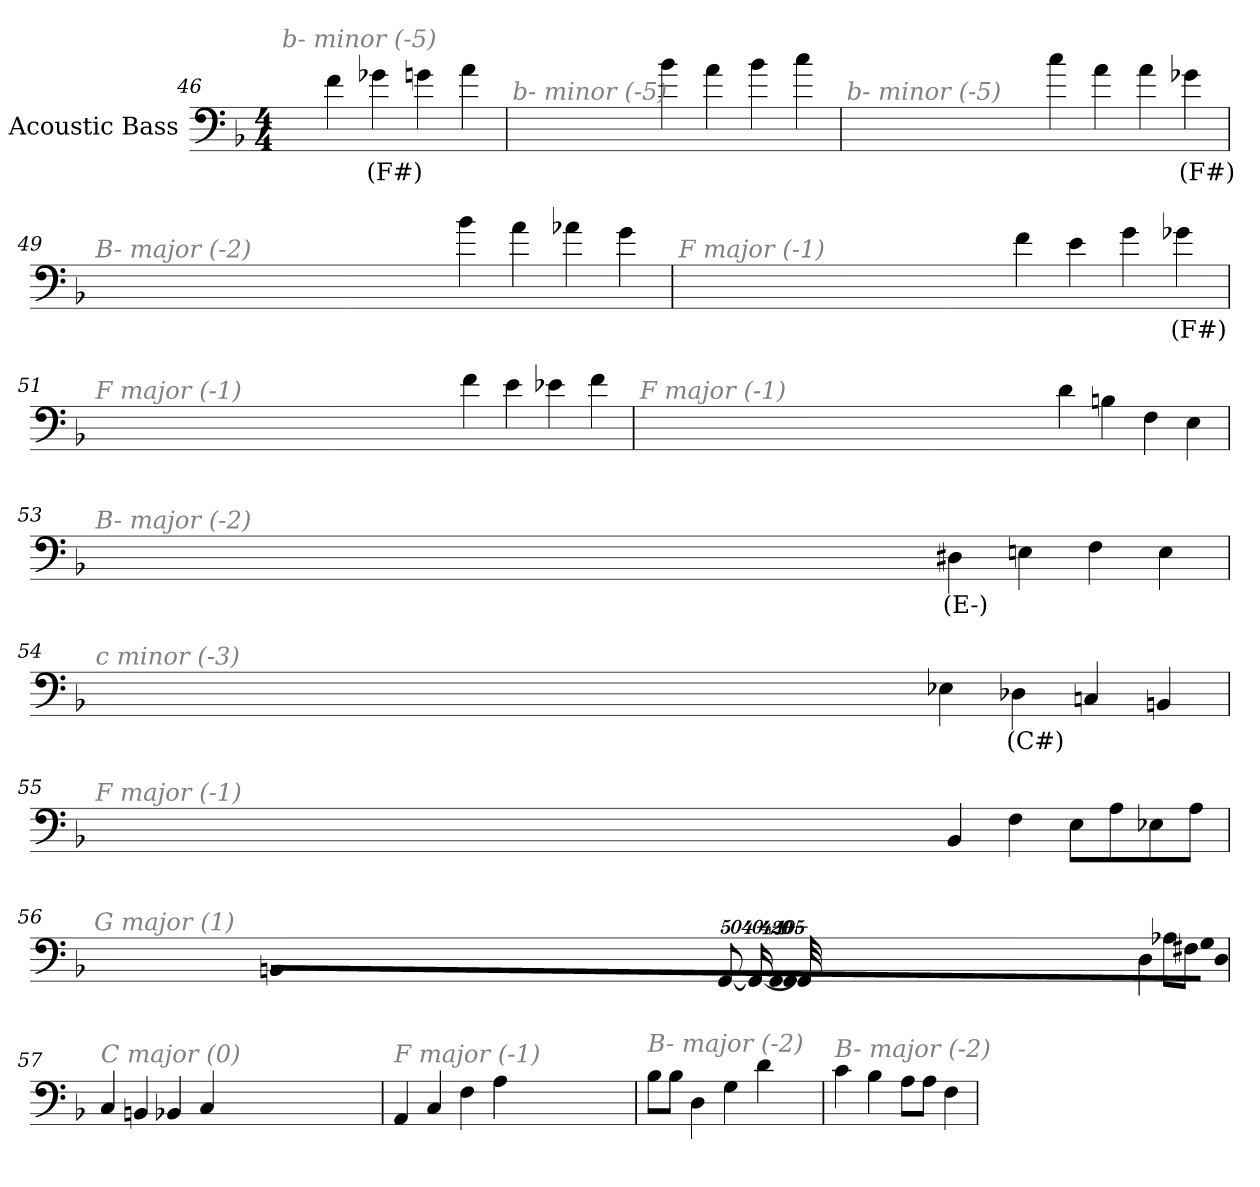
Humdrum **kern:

**kern	**text
*part1	*part1
*staff1	*staff1
*I"Acoustic Bass	*
*clefF4	*
*ITrd7c12	*
*k[b-]	*
*F:	*
*M4/4	*
=46	=46
!LO:TX:i:color=#808080:t=b- minor (-5)	!
4F	.
4G-Xi	(F#)
4G	.
4A	.
=47	=47
!LO:TX:i:color=#808080:t=b- minor (-5)	!
4B-	.
4A	.
4B-	.
4c	.
=48	=48
!LO:TX:i:color=#808080:t=b- minor (-5)	!
4c	.
4A	.
4A	.
4G-Xi	(F#)
=49	=49
!LO:TX:i:color=#808080:t=B- major (-2)	!
4B-	.
4A	.
4A-X	.
4G	.
=50	=50
!LO:TX:i:color=#808080:t=F major (-1)	!
4F	.
4E	.
4G	.
4G-Xi	(F#)
=51	=51
!LO:TX:i:color=#808080:t=F major (-1)	!
4F	.
4E	.
4E-X	.
4F	.
=52	=52
!LO:TX:i:color=#808080:t=F major (-1)	!
4D	.
4BBn	.
4FF	.
4EE	.
=53	=53
!LO:TX:i:color=#808080:t=B- major (-2)	!
4DD#Xj	(E-)
4EEn	.
4FF	.
4EE	.
=54	=54
!LO:TX:i:color=#808080:t=c minor (-3)	!
4EE-X	.
4DD-Xi	(C#)
4CCn	.
4BBBn	.
=55	=55
!LO:TX:i:color=#808080:t=F major (-1)	!
4BBB-	.
4FF	.
8EEL	.
8AA	.
8EE-X	.
8AAJ	.
=56	=56
!LO:TX:i:color=#808080:t=G major (1)	!
4DD	.
8AA-XL	.
8FF#XJ	.
!LO:N:vis=8	!
40320%3347GGL	.
!LO:N:vis=8	!
40320%3347DD	.
!LO:N:vis=8	!
40320%3347BBBnJ	.
!LO:N:vis=1024	!
[13440%13GGG	.
8GGG_	.
16GGG_	.
32GGG_	.
!LO:N:vis=1024%31	!
13440%407GGG]	.
=57	=57
!LO:TX:i:color=#808080:t=C major (0)	!
4CC	.
4BBBn	.
4BBB-X	.
4CC	.
=58	=58
!LO:TX:i:color=#808080:t=F major (-1)	!
4AAA	.
4CC	.
4FF	.
4AA	.
=59	=59
!LO:TX:i:color=#808080:t=B- major (-2)	!
8BB-L	.
8BB-J	.
4DD	.
4GG	.
4D	.
=60	=60
!LO:TX:i:color=#808080:t=B- major (-2)	!
4C	.
4BB-	.
8AAL	.
8AAJ	.
4FF	.
=	=
*-	*-
